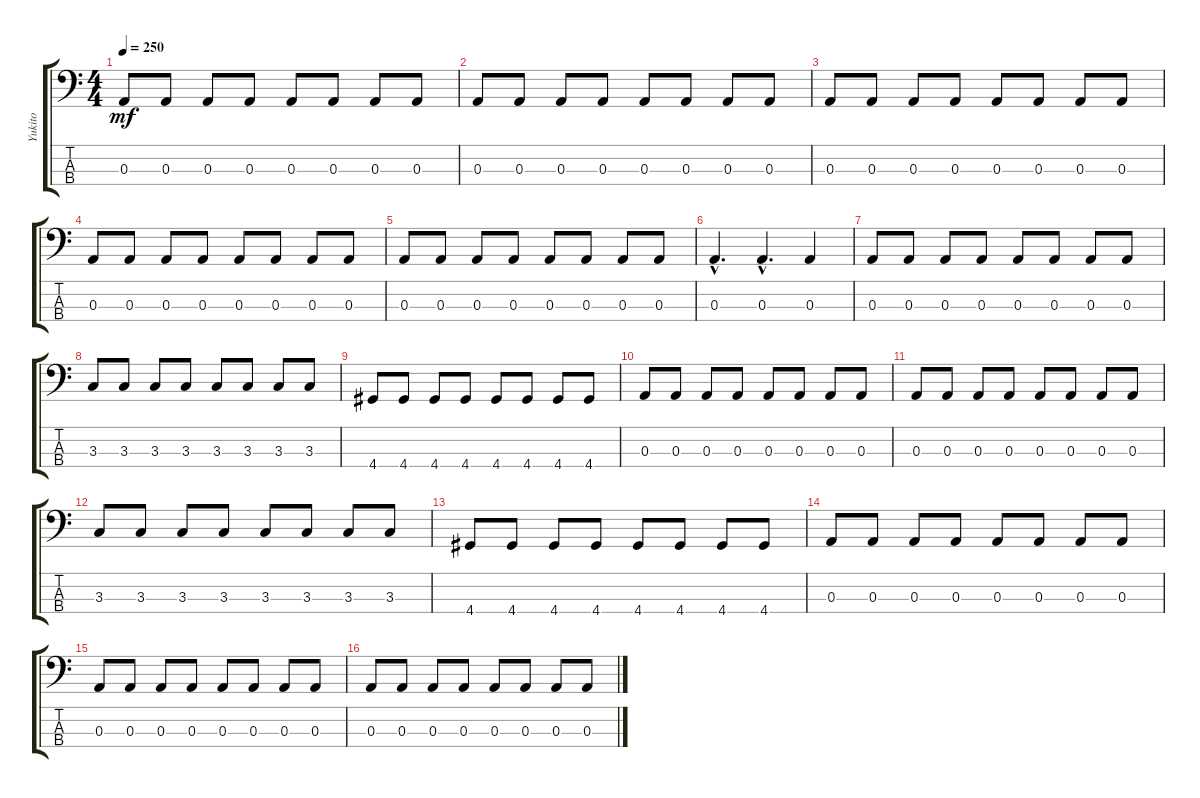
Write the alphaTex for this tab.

\track ("Yukito" "Yukito") {instrument electricbassfinger}
\staff {score tabs}
\tuning (G2 D2 A1 E1) {hide}
\ts (4 4)
\tempo 250
\clef f4
\ks c
0.3.8{dy mf} 0.3.8 0.3.8 0.3.8 0.3.8 0.3.8 0.3.8 0.3.8 |
0.3.8 0.3.8 0.3.8 0.3.8 0.3.8 0.3.8 0.3.8 0.3.8 |
0.3.8 0.3.8 0.3.8 0.3.8 0.3.8 0.3.8 0.3.8 0.3.8 |
0.3.8 0.3.8 0.3.8 0.3.8 0.3.8 0.3.8 0.3.8 0.3.8 |
0.3.8 0.3.8 0.3.8 0.3.8 0.3.8 0.3.8 0.3.8 0.3.8 |
0.3{hac}.4{d} 0.3{hac}.4{d} 0.3.4 |
0.3.8 0.3.8 0.3.8 0.3.8 0.3.8 0.3.8 0.3.8 0.3.8 |
3.3.8 3.3.8 3.3.8 3.3.8 3.3.8 3.3.8 3.3.8 3.3.8 |
4.4.8 4.4.8 4.4.8 4.4.8 4.4.8 4.4.8 4.4.8 4.4.8 |
0.3.8 0.3.8 0.3.8 0.3.8 0.3.8 0.3.8 0.3.8 0.3.8 |
0.3.8 0.3.8 0.3.8 0.3.8 0.3.8 0.3.8 0.3.8 0.3.8 |
3.3.8 3.3.8 3.3.8 3.3.8 3.3.8 3.3.8 3.3.8 3.3.8 |
4.4.8 4.4.8 4.4.8 4.4.8 4.4.8 4.4.8 4.4.8 4.4.8 |
0.3.8 0.3.8 0.3.8 0.3.8 0.3.8 0.3.8 0.3.8 0.3.8 |
0.3.8 0.3.8 0.3.8 0.3.8 0.3.8 0.3.8 0.3.8 0.3.8 |
0.3.8 0.3.8 0.3.8 0.3.8 0.3.8 0.3.8 0.3.8 0.3.8
